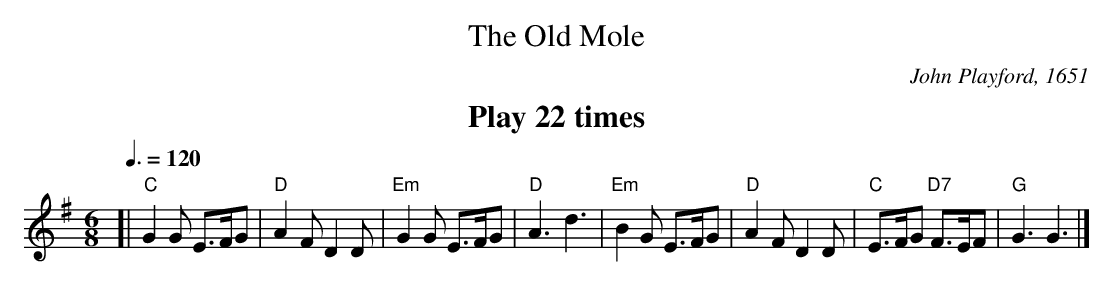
X:1
T:The Old Mole
C:John Playford, 1651
M:6/8
L:1/8
Q:3/8=120
K:G
%%textfont Times-Roman-Bold 20
%%center Play 22 times
[| "C"G2 G E3/F/G | "D"A2 F D2 D | "Em"G2 G E3/F/G | "D"A3 d3 |\
"Em"B2 G E3/F/G | "D"A2 F D2 D | "C"E3/F/G "D7"F3/E/F | "G"G3 G3 |]
